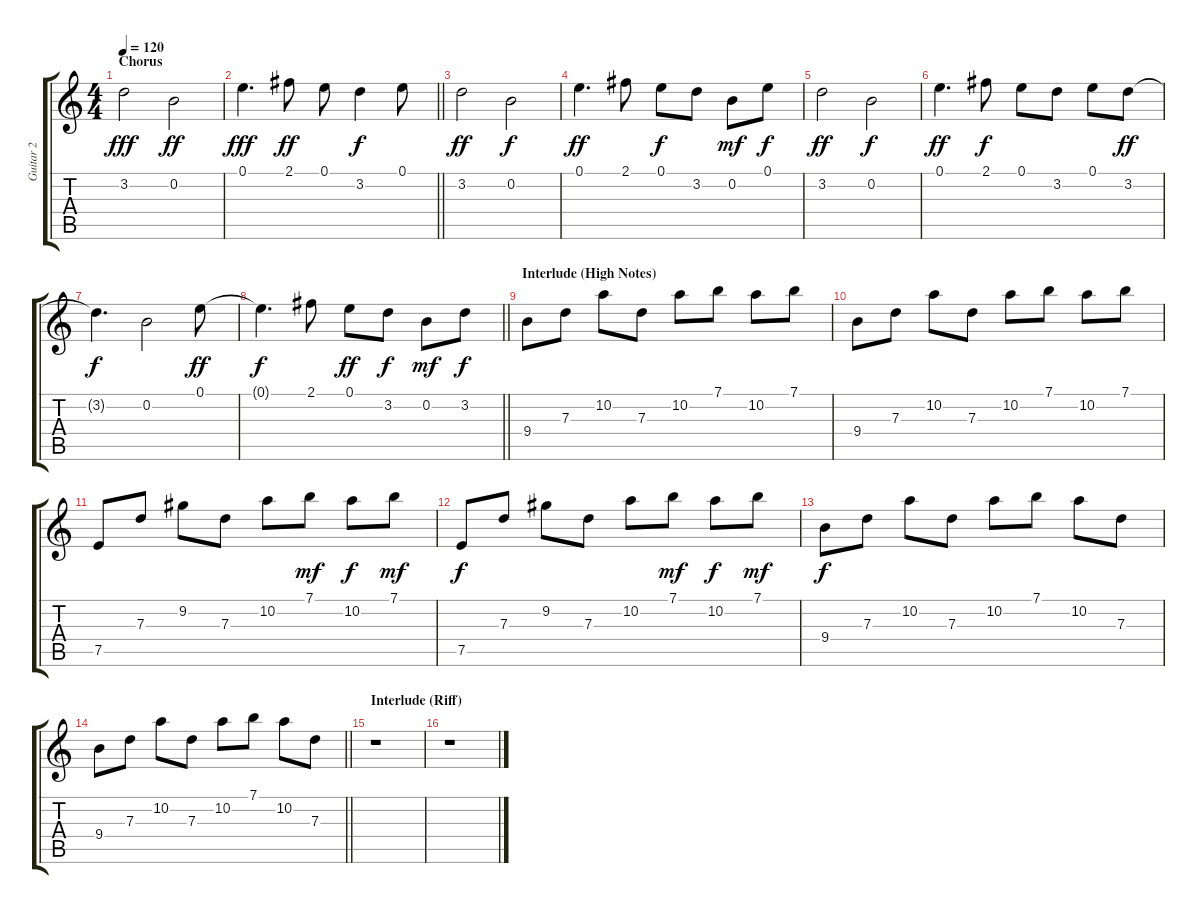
\track ("Guitar 2" "Guitar 2") {instrument electricguitarjazz}
\staff {score tabs}
\tuning (E4 B3 G3 D3 A2 E2) {hide}
\ts (4 4)
\section ("" "Chorus")
\tempo 120
\clef g2
\ks c
3.2.2{dy fff} 0.2.2{dy ff} |
\barLineRight lightlight
0.1.4{d dy fff} 2.1.8{dy ff} 0.1.8 3.2.4{dy f} 0.1.8 |
3.2.2{dy ff} 0.2.2{dy f} |
0.1.4{d dy ff} 2.1.8 0.1.8{dy f} 3.2.8 0.2.8{dy mf} 0.1.8{dy f} |
3.2.2{dy ff} 0.2.2{dy f} |
0.1.4{d dy ff} 2.1.8{dy f} 0.1.8 3.2.8 0.1.8 3.2.8{dy ff} |
3.2{t}.4{d dy f} 0.2.2 0.1.8{dy ff} |
\barLineRight lightlight
0.1{t}.4{d dy f} 2.1.8 0.1.8{dy ff} 3.2.8{dy f} 0.2.8{dy mf} 3.2.8{dy f} |
\section ("" "Interlude (High Notes)")
9.4.8 7.3.8 10.2.8 7.3.8 10.2.8 7.1.8 10.2.8 7.1.8 |
9.4.8 7.3.8 10.2.8 7.3.8 10.2.8 7.1.8 10.2.8 7.1.8 |
7.5.8 7.3.8 9.2.8 7.3.8 10.2.8 7.1.8{dy mf} 10.2.8{dy f} 7.1.8{dy mf} |
7.5.8{dy f} 7.3.8 9.2.8 7.3.8 10.2.8 7.1.8{dy mf} 10.2.8{dy f} 7.1.8{dy mf} |
9.4.8{dy f} 7.3.8 10.2.8 7.3.8 10.2.8 7.1.8 10.2.8 7.3.8 |
\barLineRight lightlight
9.4.8 7.3.8 10.2.8 7.3.8 10.2.8 7.1.8 10.2.8 7.3.8 |
\section ("" "Interlude (Riff)")
r.1 |
r.1
